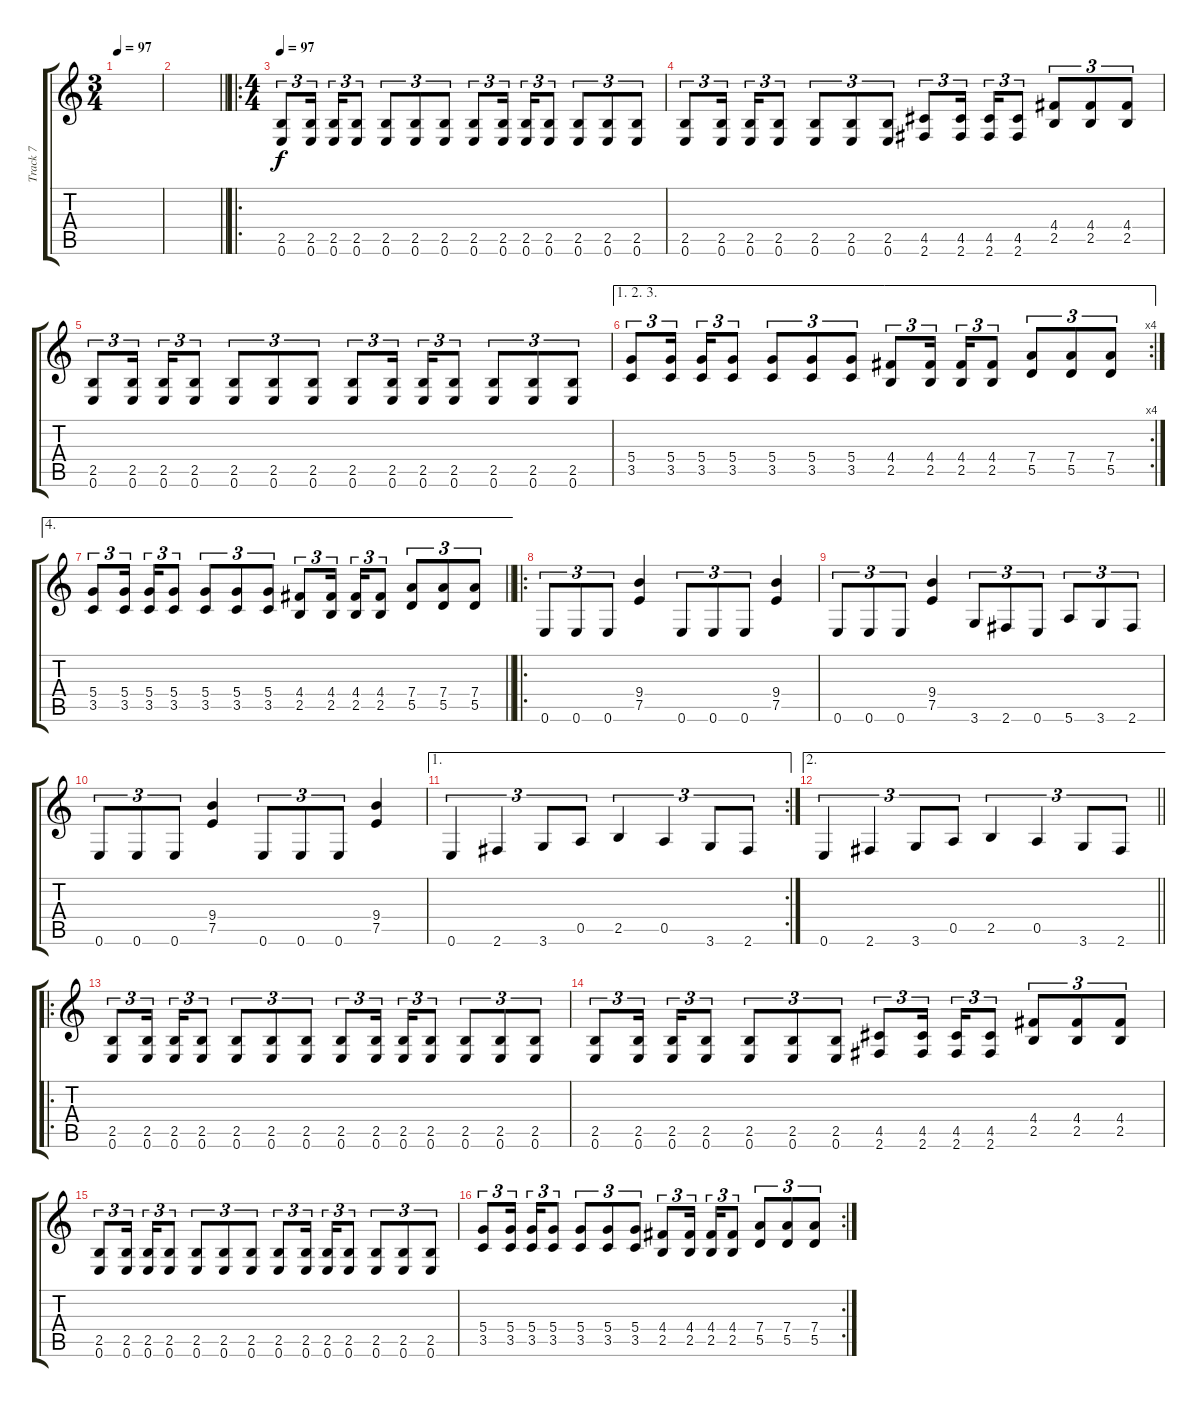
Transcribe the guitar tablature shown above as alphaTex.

\track ("Track 7" "Track 7") {instrument distortionguitar}
\staff {score tabs}
\tuning (E4 B3 G3 D3 A2 E2) {hide}
\ts (3 4)
\tempo 97
\clef g2
\ks c
|
\barLineRight lightlight
|
\ro
\ts (4 4)
\tempo 97
(2.5 0.6).8{tu (3 2)} (2.5 0.6).16{tu (3 2)} (2.5 0.6).16{tu (3 2)} (2.5 0.6).8{tu (3 2)} (2.5 0.6).8{tu (3 2)} (2.5 0.6).8{tu (3 2)} (2.5 0.6).8{tu (3 2)} (2.5 0.6).8{tu (3 2)} (2.5 0.6).16{tu (3 2)} (2.5 0.6).16{tu (3 2)} (2.5 0.6).8{tu (3 2)} (2.5 0.6).8{tu (3 2)} (2.5 0.6).8{tu (3 2)} (2.5 0.6).8{tu (3 2)} |
(2.5 0.6).8{tu (3 2)} (2.5 0.6).16{tu (3 2)} (2.5 0.6).16{tu (3 2)} (2.5 0.6).8{tu (3 2)} (2.5 0.6).8{tu (3 2)} (2.5 0.6).8{tu (3 2)} (2.5 0.6).8{tu (3 2)} (4.5 2.6).8{tu (3 2)} (4.5 2.6).16{tu (3 2)} (4.5 2.6).16{tu (3 2)} (4.5 2.6).8{tu (3 2)} (4.4 2.5).8{tu (3 2)} (4.4 2.5).8{tu (3 2)} (4.4 2.5).8{tu (3 2)} |
(2.5 0.6).8{tu (3 2)} (2.5 0.6).16{tu (3 2)} (2.5 0.6).16{tu (3 2)} (2.5 0.6).8{tu (3 2)} (2.5 0.6).8{tu (3 2)} (2.5 0.6).8{tu (3 2)} (2.5 0.6).8{tu (3 2)} (2.5 0.6).8{tu (3 2)} (2.5 0.6).16{tu (3 2)} (2.5 0.6).16{tu (3 2)} (2.5 0.6).8{tu (3 2)} (2.5 0.6).8{tu (3 2)} (2.5 0.6).8{tu (3 2)} (2.5 0.6).8{tu (3 2)} |
\ae (1 2 3)
\rc 4
(5.4 3.5).8{tu (3 2)} (5.4 3.5).16{tu (3 2)} (5.4 3.5).16{tu (3 2)} (5.4 3.5).8{tu (3 2)} (5.4 3.5).8{tu (3 2)} (5.4 3.5).8{tu (3 2)} (5.4 3.5).8{tu (3 2)} (4.4 2.5).8{tu (3 2)} (4.4 2.5).16{tu (3 2)} (4.4 2.5).16{tu (3 2)} (4.4 2.5).8{tu (3 2)} (7.4 5.5).8{tu (3 2)} (7.4 5.5).8{tu (3 2)} (7.4 5.5).8{tu (3 2)} |
\ae 4
\barLineRight lightlight
(5.4 3.5).8{tu (3 2)} (5.4 3.5).16{tu (3 2)} (5.4 3.5).16{tu (3 2)} (5.4 3.5).8{tu (3 2)} (5.4 3.5).8{tu (3 2)} (5.4 3.5).8{tu (3 2)} (5.4 3.5).8{tu (3 2)} (4.4 2.5).8{tu (3 2)} (4.4 2.5).16{tu (3 2)} (4.4 2.5).16{tu (3 2)} (4.4 2.5).8{tu (3 2)} (7.4 5.5).8{tu (3 2)} (7.4 5.5).8{tu (3 2)} (7.4 5.5).8{tu (3 2)} |
\ro
0.6.8{tu (3 2)} 0.6.8{tu (3 2)} 0.6.8{tu (3 2)} (9.4 7.5).4 0.6.8{tu (3 2)} 0.6.8{tu (3 2)} 0.6.8{tu (3 2)} (9.4 7.5).4 |
0.6.8{tu (3 2)} 0.6.8{tu (3 2)} 0.6.8{tu (3 2)} (9.4 7.5).4 3.6.8{tu (3 2)} 2.6.8{tu (3 2)} 0.6.8{tu (3 2)} 5.6.8{tu (3 2)} 3.6.8{tu (3 2)} 2.6.8{tu (3 2)} |
0.6.8{tu (3 2)} 0.6.8{tu (3 2)} 0.6.8{tu (3 2)} (9.4 7.5).4 0.6.8{tu (3 2)} 0.6.8{tu (3 2)} 0.6.8{tu (3 2)} (9.4 7.5).4 |
\ae 1
\rc 2
0.6.4{tu (3 2)} 2.6.4{tu (3 2)} 3.6.8{tu (3 2)} 0.5.8{tu (3 2)} 2.5.4{tu (3 2)} 0.5.4{tu (3 2)} 3.6.8{tu (3 2)} 2.6.8{tu (3 2)} |
\ae 2
\barLineRight lightlight
0.6.4{tu (3 2)} 2.6.4{tu (3 2)} 3.6.8{tu (3 2)} 0.5.8{tu (3 2)} 2.5.4{tu (3 2)} 0.5.4{tu (3 2)} 3.6.8{tu (3 2)} 2.6.8{tu (3 2)} |
\ro
(2.5 0.6).8{tu (3 2)} (2.5 0.6).16{tu (3 2)} (2.5 0.6).16{tu (3 2)} (2.5 0.6).8{tu (3 2)} (2.5 0.6).8{tu (3 2)} (2.5 0.6).8{tu (3 2)} (2.5 0.6).8{tu (3 2)} (2.5 0.6).8{tu (3 2)} (2.5 0.6).16{tu (3 2)} (2.5 0.6).16{tu (3 2)} (2.5 0.6).8{tu (3 2)} (2.5 0.6).8{tu (3 2)} (2.5 0.6).8{tu (3 2)} (2.5 0.6).8{tu (3 2)} |
(2.5 0.6).8{tu (3 2)} (2.5 0.6).16{tu (3 2)} (2.5 0.6).16{tu (3 2)} (2.5 0.6).8{tu (3 2)} (2.5 0.6).8{tu (3 2)} (2.5 0.6).8{tu (3 2)} (2.5 0.6).8{tu (3 2)} (4.5 2.6).8{tu (3 2)} (4.5 2.6).16{tu (3 2)} (4.5 2.6).16{tu (3 2)} (4.5 2.6).8{tu (3 2)} (4.4 2.5).8{tu (3 2)} (4.4 2.5).8{tu (3 2)} (4.4 2.5).8{tu (3 2)} |
(2.5 0.6).8{tu (3 2)} (2.5 0.6).16{tu (3 2)} (2.5 0.6).16{tu (3 2)} (2.5 0.6).8{tu (3 2)} (2.5 0.6).8{tu (3 2)} (2.5 0.6).8{tu (3 2)} (2.5 0.6).8{tu (3 2)} (2.5 0.6).8{tu (3 2)} (2.5 0.6).16{tu (3 2)} (2.5 0.6).16{tu (3 2)} (2.5 0.6).8{tu (3 2)} (2.5 0.6).8{tu (3 2)} (2.5 0.6).8{tu (3 2)} (2.5 0.6).8{tu (3 2)} |
\rc 2
(5.4 3.5).8{tu (3 2)} (5.4 3.5).16{tu (3 2)} (5.4 3.5).16{tu (3 2)} (5.4 3.5).8{tu (3 2)} (5.4 3.5).8{tu (3 2)} (5.4 3.5).8{tu (3 2)} (5.4 3.5).8{tu (3 2)} (4.4 2.5).8{tu (3 2)} (4.4 2.5).16{tu (3 2)} (4.4 2.5).16{tu (3 2)} (4.4 2.5).8{tu (3 2)} (7.4 5.5).8{tu (3 2)} (7.4 5.5).8{tu (3 2)} (7.4 5.5).8{tu (3 2)}
